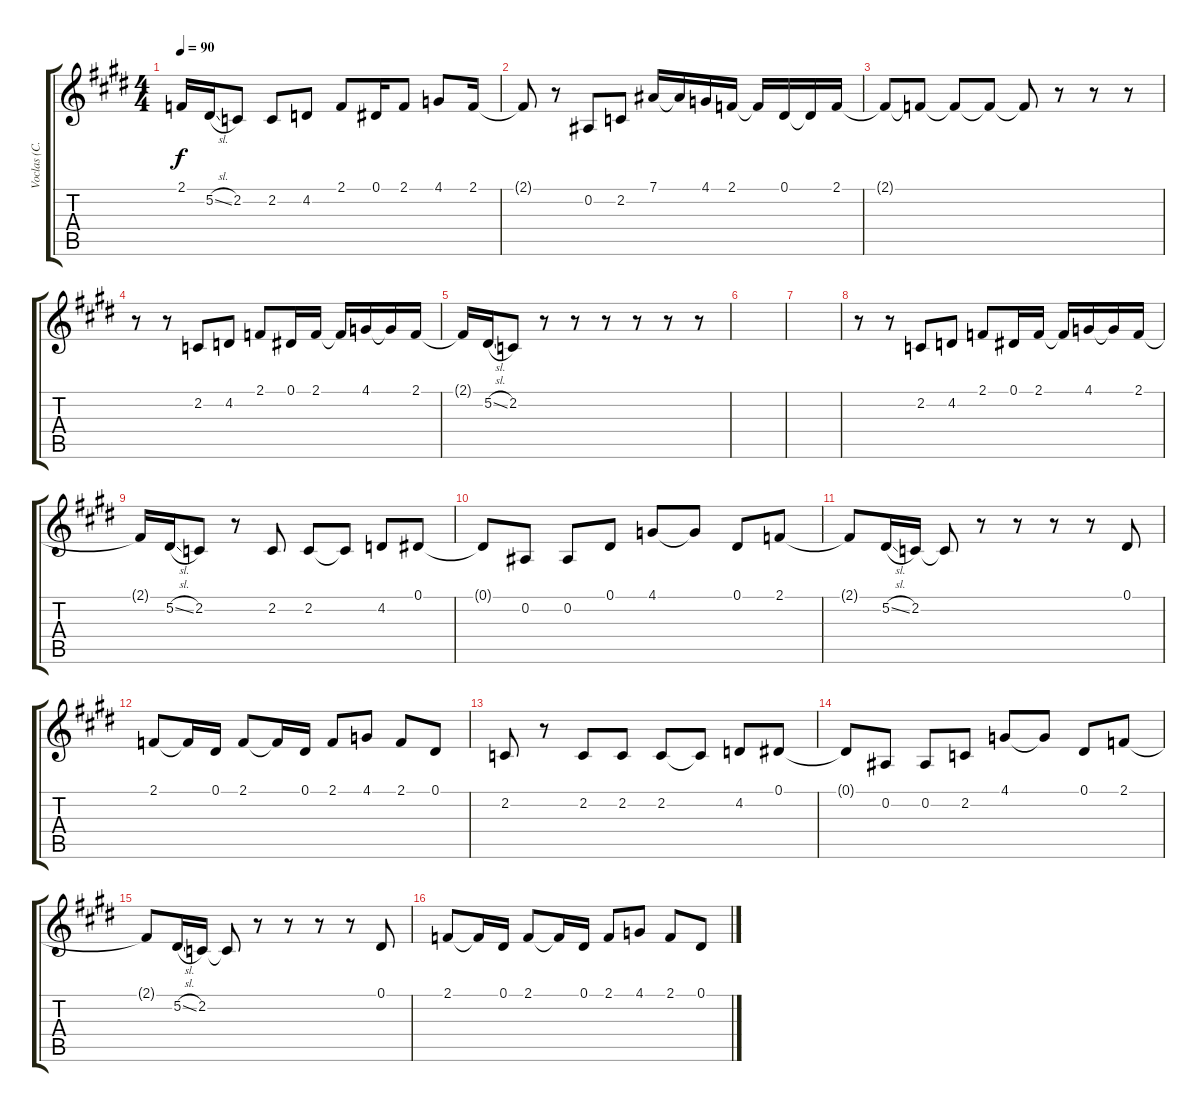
\track ("Voclas (C. Kroeger)" "Voclas (C.") {instrument lead1square}
\staff {score tabs}
\tuning (Eb4 Bb3 Gb3 Db3 Ab2 Eb2) {hide}
\ts (4 4)
\tempo 90
\clef g2
\ks e
2.1{t}.16{dy f} 5.2{sl}.16 2.2.8 2.2.8 4.2.8 2.1.8 0.1.16 2.1.8 4.1.8 2.1.16 |
2.1{t}.8 r.8 0.2.8 2.2.8 7.1.16 7.1{t}.16 4.1.16 2.1.16 2.1{t}.16 0.1.16 0.1{t}.16 2.1.16 |
2.1{t}.8 2.1{t}.8 2.1{t}.8 2.1{t}.8 2.1{t}.8 r.8 r.8 r.8 |
r.8 r.8 2.2.8 4.2.8 2.1.8 0.1.16 2.1.16 2.1{t}.16 4.1.16 4.1{t}.16 2.1.16 |
2.1{t}.16 5.2{sl}.16 2.2.8 r.8 r.8 r.8 r.8 r.8 r.8 |
|
|
r.8 r.8 2.2.8 4.2.8 2.1.8 0.1.16 2.1.16 2.1{t}.16 4.1.16 4.1{t}.16 2.1.16 |
2.1{t}.16 5.2{sl}.16 2.2.8 r.8 2.2.8 2.2.8 2.2{t}.8 4.2.8 0.1.8 |
0.1{t}.8 0.2.8 0.2.8 0.1.8 4.1.8 4.1{t}.8 0.1.8 2.1.8 |
2.1{t}.8 5.2{sl}.16 2.2.16 2.2{t}.8 r.8 r.8 r.8 r.8 0.1.8 |
2.1.8 2.1{t}.16 0.1.16 2.1.8 2.1{t}.16 0.1.16 2.1.8 4.1.8 2.1.8 0.1.8 |
2.2.8 r.8 2.2.8 2.2.8 2.2.8 2.2{t}.8 4.2.8 0.1.8 |
0.1{t}.8 0.2.8 0.2.8 2.2.8 4.1.8 4.1{t}.8 0.1.8 2.1.8 |
2.1{t}.8 5.2{sl}.16 2.2.16 2.2{t}.8 r.8 r.8 r.8 r.8 0.1.8 |
2.1.8 2.1{t}.16 0.1.16 2.1.8 2.1{t}.16 0.1.16 2.1.8 4.1.8 2.1.8 0.1.8
